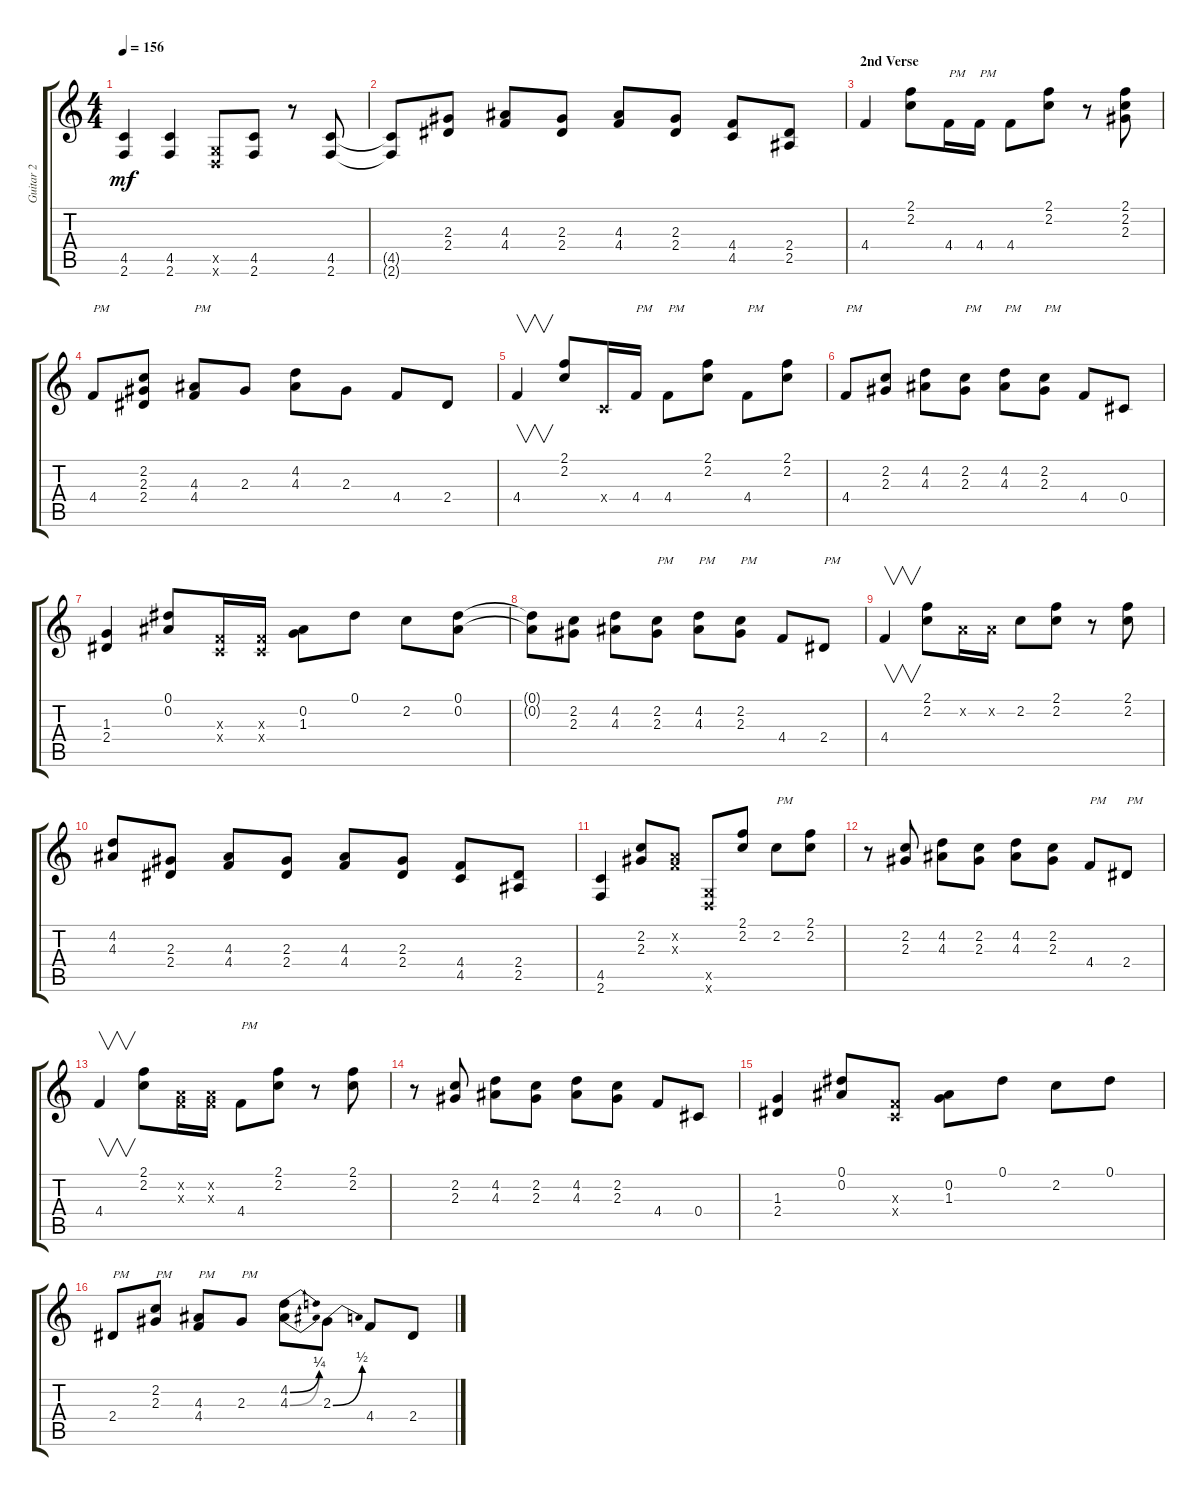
\track ("Guitar 2" "Guitar 2") {instrument overdrivenguitar}
\staff {score tabs}
\tuning (Eb4 Bb3 Gb3 Db3 Ab2 Eb2) {hide}
\ts (4 4)
\tempo 156
\clef g2
\ks c
(4.5 2.6).4{dy mf} (4.5 2.6).4 (-1.5{x} -1.6{x}).8 (4.5 2.6).8 r.8 (4.5 2.6).8 |
(4.5{t} 2.6{t}).8 (2.3 2.4).8 (4.3 4.4).8 (2.3 2.4).8 (4.3 4.4).8 (2.3 2.4).8 (4.4 4.5).8 (2.4 2.5).8 |
\section ("" "2nd Verse")
4.4.4 (2.1 2.2).8 4.4.16{txt "PM"} 4.4.16{txt "PM"} 4.4.8 (2.1 2.2).8 r.8 (2.1 2.2 2.3).8 |
4.4.8{txt "PM"} (2.2 2.3 2.4).8 (4.3 4.4).8{txt "PM"} 2.3.8 (4.2 4.3).8 2.3.8 4.4.8 2.4.8 |
4.4.4{v} (2.1 2.2).8 -1.4{x}.16 4.4.16{txt "PM"} 4.4.8{txt "PM"} (2.1 2.2).8 4.4.8{txt "PM"} (2.1 2.2).8 |
4.4.8{txt "PM"} (2.2 2.3).8 (4.2 4.3).8 (2.2 2.3).8{txt "PM"} (4.2 4.3).8{txt "PM"} (2.2 2.3).8{txt "PM"} 4.4.8 0.4.8 |
(1.3 2.4).4 (0.1 0.2).8 (-1.3{x} -1.4{x}).16 (-1.3{x} -1.4{x}).16 (0.2 1.3).8 0.1.8 2.2.8 (0.1 0.2).8 |
(0.1{t} 0.2{t}).8 (2.2 2.3).8 (4.2 4.3).8 (2.2 2.3).8{txt "PM"} (4.2 4.3).8{txt "PM"} (2.2 2.3).8{txt "PM"} 4.4.8 2.4.8{txt "PM"} |
4.4.4{v} (2.1 2.2).8 -1.2{x}.16 -1.2{x}.16 2.2.8 (2.1 2.2).8 r.8 (2.1 2.2).8 |
(4.2 4.3).8 (2.3 2.4).8 (4.3 4.4).8 (2.3 2.4).8 (4.3 4.4).8 (2.3 2.4).8 (4.4 4.5).8 (2.4 2.5).8 |
(4.5 2.6).4 (2.2 2.3).8 (-1.2{x} -1.3{x}).8 (-1.5{x} -1.6{x}).8 (2.1 2.2).8 2.2.8{txt "PM"} (2.1 2.2).8 |
r.8 (2.2 2.3).8 (4.2 4.3).8 (2.2 2.3).8 (4.2 4.3).8 (2.2 2.3).8 4.4.8{txt "PM"} 2.4.8{txt "PM"} |
4.4.4{v} (2.1 2.2).8 (-1.2{x} -1.3{x}).16 (-1.2{x} -1.3{x}).16 4.4.8{txt "PM"} (2.1 2.2).8 r.8 (2.1 2.2).8 |
r.8 (2.2 2.3).8 (4.2 4.3).8 (2.2 2.3).8 (4.2 4.3).8 (2.2 2.3).8 4.4.8 0.4.8 |
(1.3 2.4).4 (0.1 0.2).8 (-1.3{x} -1.4{x}).8 (0.2 1.3).8 0.1.8 2.2.8 0.1.8 |
2.4.8{txt "PM"} (2.2 2.3).8{txt "PM"} (4.3 4.4).8{txt "PM"} 2.3.8{txt "PM"} (4.2{be (bend 0 0 60 1)} 4.3{be (bend 0 0 60 1)}).8 2.3{be (bend 0 0 60 2)}.8 4.4.8 2.4.8
